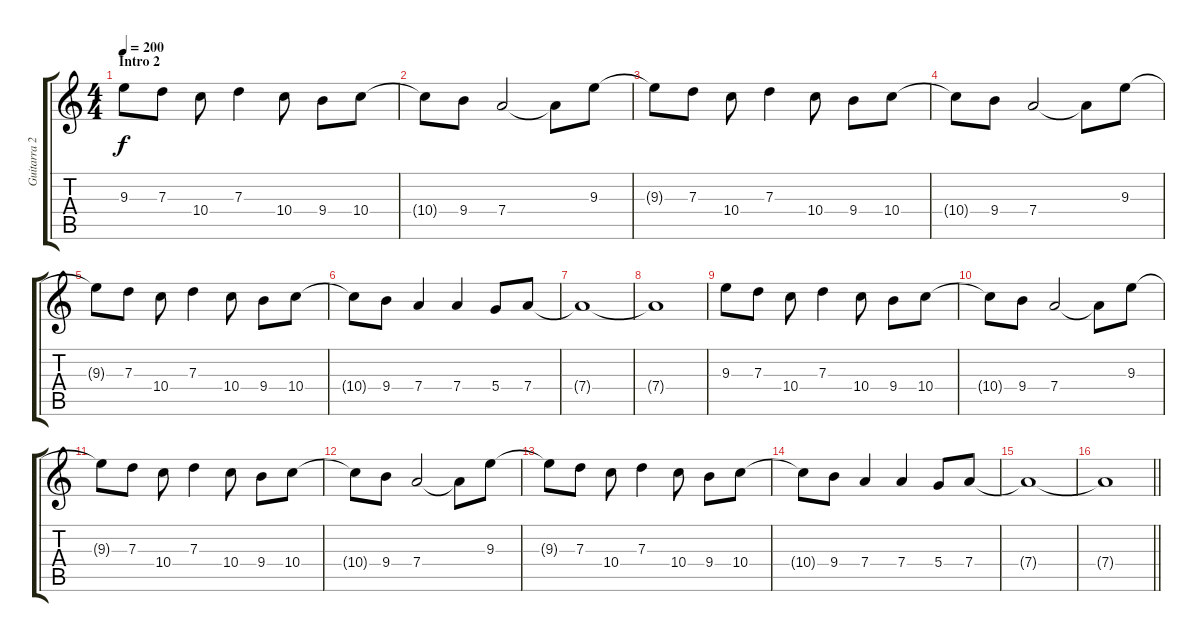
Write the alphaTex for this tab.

\track ("Guitarra 2da" "Guitarra 2") {instrument distortionguitar}
\staff {score tabs}
\tuning (E4 B3 G3 D3 A2 E2) {hide}
\ts (4 4)
\section ("" "Intro 2")
\tempo 200
\clef g2
\ks c
9.3.8{dy f} 7.3.8 10.4.8 7.3.4 10.4.8 9.4.8 10.4.8 |
10.4{t}.8 9.4.8 7.4.2 7.4{t}.8 9.3.8 |
9.3{t}.8 7.3.8 10.4.8 7.3.4 10.4.8 9.4.8 10.4.8 |
10.4{t}.8 9.4.8 7.4.2 7.4{t}.8 9.3.8 |
9.3{t}.8 7.3.8 10.4.8 7.3.4 10.4.8 9.4.8 10.4.8 |
10.4{t}.8 9.4.8 7.4.4 7.4.4 5.4.8 7.4.8 |
7.4{t}.1 |
7.4{t}.1 |
9.3.8 7.3.8 10.4.8 7.3.4 10.4.8 9.4.8 10.4.8 |
10.4{t}.8 9.4.8 7.4.2 7.4{t}.8 9.3.8 |
9.3{t}.8 7.3.8 10.4.8 7.3.4 10.4.8 9.4.8 10.4.8 |
10.4{t}.8 9.4.8 7.4.2 7.4{t}.8 9.3.8 |
9.3{t}.8 7.3.8 10.4.8 7.3.4 10.4.8 9.4.8 10.4.8 |
10.4{t}.8 9.4.8 7.4.4 7.4.4 5.4.8 7.4.8 |
7.4{t}.1 |
\barLineRight lightlight
7.4{t}.1
